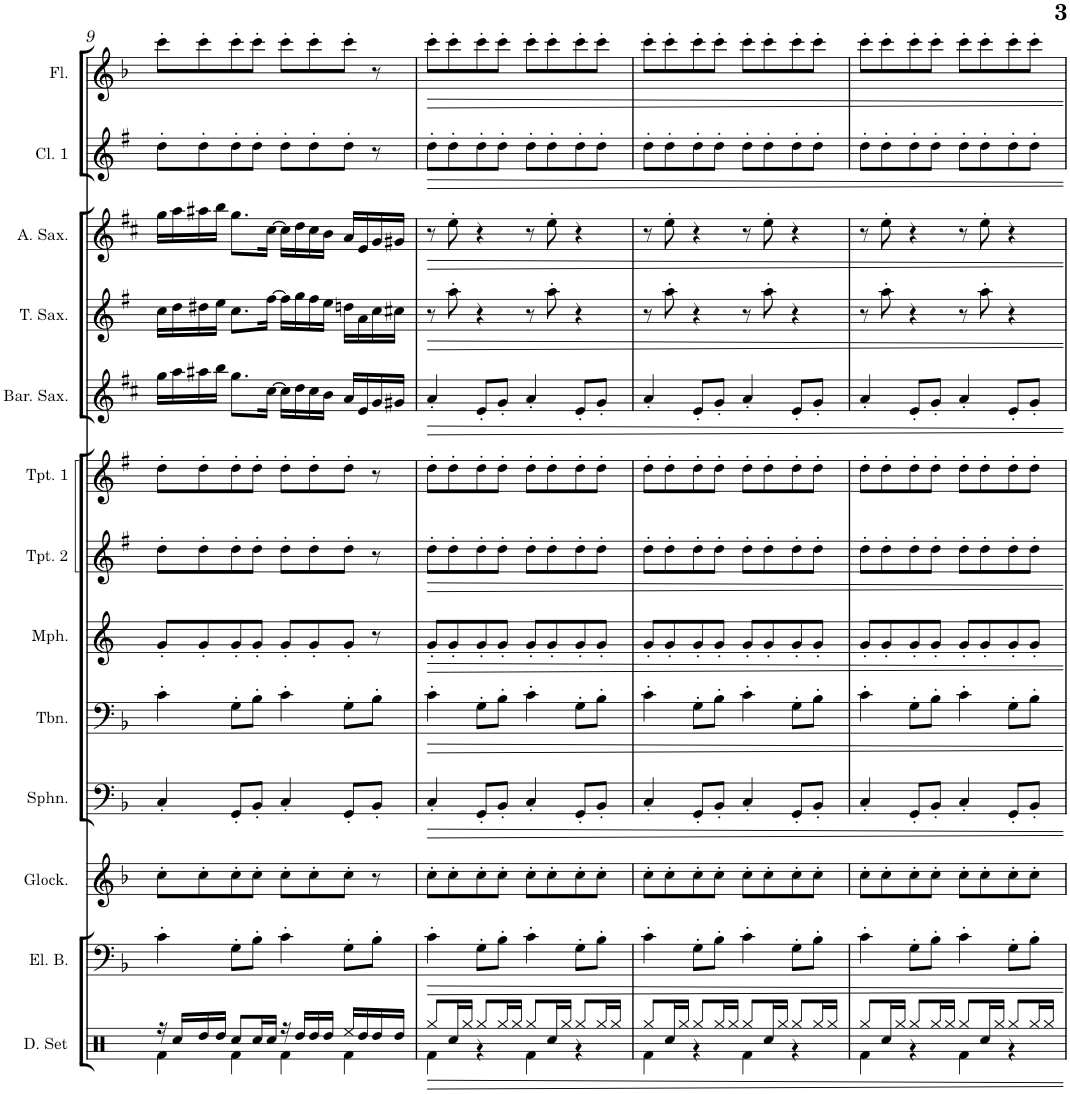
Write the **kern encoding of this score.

**kern	**kern	**kern	**kern	**kern	**kern	**kern	**kern	**kern	**kern	**kern	**kern	**kern
*part13	*part12	*part11	*part10	*part9	*part8	*part7	*part6	*part5	*part4	*part3	*part2	*part1
*staff13	*staff12	*staff11	*staff10	*staff9	*staff8	*staff7	*staff6	*staff5	*staff4	*staff3	*staff2	*staff1
*I"Drumset	*I"Electric Bass	*I"Glockenspiel	*I"Sousaphone	*I"Trombone	*I"Mellophone	*I"Trumpet 2	*I"Trumpet 1	*I"Baritone Sax	*I"Tenor Sax	*I"Alto Sax	*I"Clarinet 1	*I"Flute
*I'D. Set	*I'El. B.	*I'Glock.	*I'Sphn.	*I'Tbn.	*I'Mph.	*I'Tpt. 2	*I'Tpt. 1	*I'Bar. Sax.	*I'T. Sax.	*I'A. Sax.	*I'Cl. 1	*I'Fl.
!!LO:PB:g=z
*clefX	*clefF4	*clefG2	*clefF4	*clefF4	*clefG2	*clefG2	*clefG2	*clefG2	*clefG2	*clefG2	*clefG2	*clefG2
*	*Trd7c12	*Trd-14c-24	*	*	*Trd4c7	*Trd1c2	*Trd1c2	*Trd12c21	*Trd8c14	*Trd5c9	*Trd1c2	*
*k[]	*k[b-]	*k[b-]	*k[b-]	*k[b-]	*k[]	*k[f#]	*k[f#]	*k[f#c#]	*k[f#]	*k[f#c#]	*k[f#]	*k[b-]
*M4/4	*M4/4	*M4/4	*M4/4	*M4/4	*M4/4	*M4/4	*M4/4	*M4/4	*M4/4	*M4/4	*M4/4	*M4/4
=9	=9	=9	=9	=9	=9	=9	=9	=9	=9	=9	=9	=9
*^	*	*	*	*	*	*	*	*	*	*	*	*
16r	4Rf\	4c'\	8cc'\L	4C'/	4c'\	8g'/L	8dd'\L	8dd'\L	16gg\LL	16cc\LL	16gg\LL	8dd'\L	8ccc'\L
16Rcc/LL	.	.	.	.	.	.	.	.	16aa\	16dd\	16aa\	.	.
16Rdd/	.	.	8cc'\	.	.	8g'/	8dd'\	8dd'\	16aa#X\	16dd#X\	16aa#X\	8dd'\	8ccc'\
16Rdd/JJ	.	.	.	.	.	.	.	.	16bb\JJ	16ee\JJ	16bb\JJ	.	.
8Rcc/L	4Rf\	8G'\L	8cc'\	8GG'/L	8G'\L	8g'/	8dd'\	8dd'\	8.gg\L	8.cc\L	8.gg\L	8dd'\	8ccc'\
16Rcc/L	.	8B-'\J	8cc'\J	8BB-'/J	8B-'\J	8g'/J	8dd'\J	8dd'\J	.	.	.	8dd'\J	8ccc'\J
16Rcc/JJ	.	.	.	.	.	.	.	.	[16cc#\Jk	[16ff#\Jk	[16cc#\Jk	.	.
16r	4Rf\	4c'\	8cc'\L	4C'/	4c'\	8g'/L	8dd'\L	8dd'\L	16cc#\LL]	16ff#\LL]	16cc#\LL]	8dd'\L	8ccc'\L
16Rdd/LL	.	.	.	.	.	.	.	.	16dd\	16gg\	16dd\	.	.
16Rdd/	.	.	8cc'\	.	.	8g'/	8dd'\	8dd'\	16cc#\	16ff#\	16cc#\	8dd'\	8ccc'\
16Rdd/JJ	.	.	.	.	.	.	.	.	16b\JJ	16ee\JJ	16b\JJ	.	.
16Ree/LL	4Rf\	8G'\L	8cc'\J	8GG'/L	8G'\L	8g'/J	8dd'\J	8dd'\J	16a/LL	16ddn\LL	16a/LL	8dd'\J	8ccc'\J
16Rdd/	.	.	.	.	.	.	.	.	16e/	16a\	16e/	.	.
16Rdd/	.	8B-'\J	8r	8BB-'/J	8B-'\J	8r	8r	8r	16g/	16cc\	16g/	8r	8r
16Rdd/JJ	.	.	.	.	.	.	.	.	16g#X/JJ	16cc#X\JJ	16g#X/JJ	.	.
=10	=10	=10	=10	=10	=10	=10	=10	=10	=10	=10	=10	=10	=10
8Rgg/L	4Rf\	4c'\	8cc'\L	4C'/	4c'\	8g'/L	8dd'\L	8dd'\L	4a'/	8r	8r	8dd'\L	8ccc'\L
16Rcc/L	.	.	8cc'\	.	.	8g'/	8dd'\	8dd'\	.	8aa'\	8ee'\	8dd'\	8ccc'\
16Rgg/JJ	.	.	.	.	.	.	.	.	.	.	.	.	.
8Rgg/L	4r	8G'\L	8cc'\	8GG'/L	8G'\L	8g'/	8dd'\	8dd'\	8e'/L	4r	4r	8dd'\	8ccc'\
16Rgg/L	.	8B-'\J	8cc'\J	8BB-'/J	8B-'\J	8g'/J	8dd'\J	8dd'\J	8g'/J	.	.	8dd'\J	8ccc'\J
16Rgg/JJ	.	.	.	.	.	.	.	.	.	.	.	.	.
8Rgg/L	4Rf\	4c'\	8cc'\L	4C'/	4c'\	8g'/L	8dd'\L	8dd'\L	4a'/	8r	8r	8dd'\L	8ccc'\L
16Rcc/L	.	.	8cc'\	.	.	8g'/	8dd'\	8dd'\	.	8aa'\	8ee'\	8dd'\	8ccc'\
16Rgg/JJ	.	.	.	.	.	.	.	.	.	.	.	.	.
8Rgg/L	4r	8G'\L	8cc'\	8GG'/L	8G'\L	8g'/	8dd'\	8dd'\	8e'/L	4r	4r	8dd'\	8ccc'\
16Rgg/L	.	8B-'\J	8cc'\J	8BB-'/J	8B-'\J	8g'/J	8dd'\J	8dd'\J	8g'/J	.	.	8dd'\J	8ccc'\J
16Rgg/JJ	.	.	.	.	.	.	.	.	.	.	.	.	.
=11	=11	=11	=11	=11	=11	=11	=11	=11	=11	=11	=11	=11	=11
8Rgg/L	4Rf\	4c'\	8cc'\L	4C'/	4c'\	8g'/L	8dd'\L	8dd'\L	4a'/	8r	8r	8dd'\L	8ccc'\L
16Rcc/L	.	.	8cc'\	.	.	8g'/	8dd'\	8dd'\	.	8aa'\	8ee'\	8dd'\	8ccc'\
16Rgg/JJ	.	.	.	.	.	.	.	.	.	.	.	.	.
8Rgg/L	4r	8G'\L	8cc'\	8GG'/L	8G'\L	8g'/	8dd'\	8dd'\	8e'/L	4r	4r	8dd'\	8ccc'\
16Rgg/L	.	8B-'\J	8cc'\J	8BB-'/J	8B-'\J	8g'/J	8dd'\J	8dd'\J	8g'/J	.	.	8dd'\J	8ccc'\J
16Rgg/JJ	.	.	.	.	.	.	.	.	.	.	.	.	.
8Rgg/L	4Rf\	4c'\	8cc'\L	4C'/	4c'\	8g'/L	8dd'\L	8dd'\L	4a'/	8r	8r	8dd'\L	8ccc'\L
16Rcc/L	.	.	8cc'\	.	.	8g'/	8dd'\	8dd'\	.	8aa'\	8ee'\	8dd'\	8ccc'\
16Rgg/JJ	.	.	.	.	.	.	.	.	.	.	.	.	.
8Rgg/L	4r	8G'\L	8cc'\	8GG'/L	8G'\L	8g'/	8dd'\	8dd'\	8e'/L	4r	4r	8dd'\	8ccc'\
16Rgg/L	.	8B-'\J	8cc'\J	8BB-'/J	8B-'\J	8g'/J	8dd'\J	8dd'\J	8g'/J	.	.	8dd'\J	8ccc'\J
16Rgg/JJ	.	.	.	.	.	.	.	.	.	.	.	.	.
=12	=12	=12	=12	=12	=12	=12	=12	=12	=12	=12	=12	=12	=12
8Rgg/L	4Rf\	4c'\	8cc'\L	4C'/	4c'\	8g'/L	8dd'\L	8dd'\L	4a'/	8r	8r	8dd'\L	8ccc'\L
16Rcc/L	.	.	8cc'\	.	.	8g'/	8dd'\	8dd'\	.	8aa'\	8ee'\	8dd'\	8ccc'\
16Rgg/JJ	.	.	.	.	.	.	.	.	.	.	.	.	.
8Rgg/L	4r	8G'\L	8cc'\	8GG'/L	8G'\L	8g'/	8dd'\	8dd'\	8e'/L	4r	4r	8dd'\	8ccc'\
16Rgg/L	.	8B-'\J	8cc'\J	8BB-'/J	8B-'\J	8g'/J	8dd'\J	8dd'\J	8g'/J	.	.	8dd'\J	8ccc'\J
16Rgg/JJ	.	.	.	.	.	.	.	.	.	.	.	.	.
8Rgg/L	4Rf\	4c'\	8cc'\L	4C'/	4c'\	8g'/L	8dd'\L	8dd'\L	4a'/	8r	8r	8dd'\L	8ccc'\L
16Rcc/L	.	.	8cc'\	.	.	8g'/	8dd'\	8dd'\	.	8aa'\	8ee'\	8dd'\	8ccc'\
16Rgg/JJ	.	.	.	.	.	.	.	.	.	.	.	.	.
8Rgg/L	4r	8G'\L	8cc'\	8GG'/L	8G'\L	8g'/	8dd'\	8dd'\	8e'/L	4r	4r	8dd'\	8ccc'\
16Rgg/L	.	8B-'\J	8cc'\J	8BB-'/J	8B-'\J	8g'/J	8dd'\J	8dd'\J	8g'/J	.	.	8dd'\J	8ccc'\J
16Rgg/JJ	.	.	.	.	.	.	.	.	.	.	.	.	.
*v	*v	*	*	*	*	*	*	*	*	*	*	*	*
=	=	=	=	=	=	=	=	=	=	=	=	=
*-	*-	*-	*-	*-	*-	*-	*-	*-	*-	*-	*-	*-
